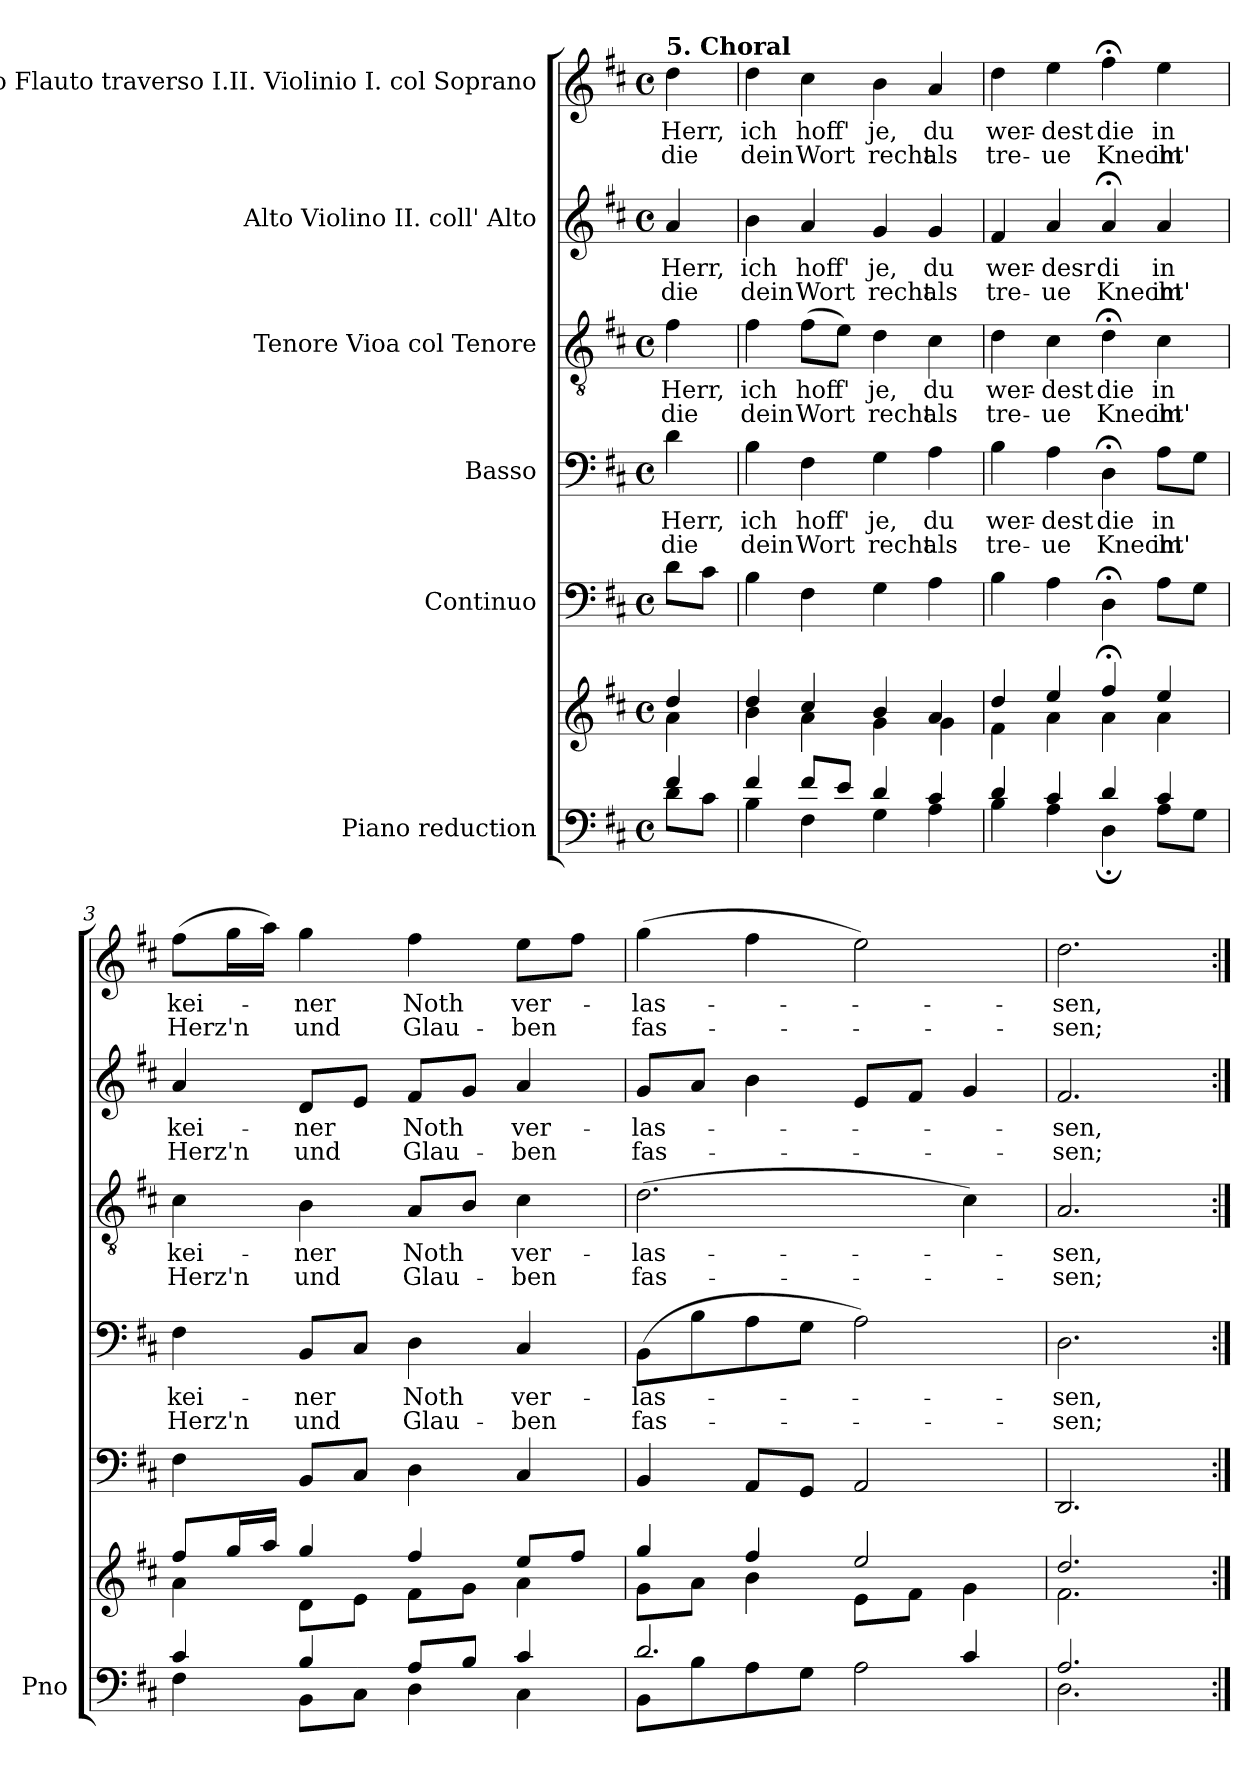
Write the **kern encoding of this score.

**kern	**kern	**kern	**kern	**text	**text	**kern	**text	**text	**kern	**text	**text	**kern	**text	**text
*part6	*part6	*part5	*part4	*part4	*part4	*part3	*part3	*part3	*part2	*part2	*part2	*part1	*part1	*part1
*staff7	*staff6	*staff5	*staff4	*staff4	*staff4	*staff3	*staff3	*staff3	*staff2	*staff2	*staff2	*staff1	*staff1	*staff1
*I"Piano reduction	*	*I"Continuo	*I"Basso	*	*	*I"Tenore Vioa col Tenore	*	*	*I"Alto Violino II. coll' Alto	*	*	*I"Soprano Flauto traverso I.II. Violinio I. col Soprano	*	*
*I'Pno	*	*	*	*	*	*	*	*	*	*	*	*	*	*
*clefF4	*clefG2	*clefF4	*clefF4	*	*	*clefGv2	*	*	*clefG2	*	*	*clefG2	*	*
*k[f#c#]	*k[f#c#]	*k[f#c#]	*k[f#c#]	*	*	*k[f#c#]	*	*	*k[f#c#]	*	*	*k[f#c#]	*	*
*M4/4	*M4/4	*M4/4	*M4/4	*	*	*M4/4	*	*	*M4/4	*	*	*M4/4	*	*
*met(c)	*met(c)	*met(c)	*met(c)	*	*	*met(c)	*	*	*met(c)	*	*	*met(c)	*	*
=	=	=	=	=	=	=	=	=	=	=	=	=	=	=
*^	*^	*	*	*	*	*	*	*	*	*	*	*	*	*
!	!	!	!	!	!	!	!	!	!	!	!	!	!	!LO:TX:a:B:t=5. Choral	!	!
!	!	!	!	!	!	!LO:LY:b	!LO:LY:b	!	!LO:LY:b	!LO:LY:b	!	!LO:LY:b	!LO:LY:b	!	!LO:LY:b	!LO:LY:b
4f#/	8d\L	4dd/	4a\	8d\L	4d\	Herr,	die	4f#\	Herr,	die	4a/	Herr,	die	4dd\	Herr,	die
.	8c#\J	.	.	8c#\J	.	.	.	.	.	.	.	.	.	.	.	.
=1	=1	=1	=1	=1	=1	=1	=1	=1	=1	=1	=1	=1	=1	=1	=1	=1
!	!	!	!	!	!	!LO:LY:b	!LO:LY:b	!	!LO:LY:b	!LO:LY:b	!	!LO:LY:b	!LO:LY:b	!	!LO:LY:b	!LO:LY:b
4f#/	4B\	4dd/	4b\	4B\	4B\	ich	dein	4f#\	ich	dein	4b\	ich	dein	4dd\	ich	dein
!	!	!	!	!	!	!LO:LY:b	!LO:LY:b	!	!LO:LY:b	!LO:LY:b	!	!LO:LY:b	!LO:LY:b	!	!LO:LY:b	!LO:LY:b
8f#/L	4F#\	4cc#/	4a\	4F#\	4F#\	hoff'	Wort	(>8f#\L	hoff'	Wort	4a/	hoff'	Wort	4cc#\	hoff'	Wort
8e/J	.	.	.	.	.	.	.	8e\J)	.	.	.	.	.	.	.	.
!	!	!	!	!	!	!LO:LY:b	!LO:LY:b	!	!LO:LY:b	!LO:LY:b	!	!LO:LY:b	!LO:LY:b	!	!LO:LY:b	!LO:LY:b
4d/	4G\	4b/	4g\	4G\	4G\	je,	recht	4d\	je,	recht	4g/	je,	recht	4b\	je,	recht
!	!	!	!	!	!	!LO:LY:b	!LO:LY:b	!	!LO:LY:b	!LO:LY:b	!	!LO:LY:b	!LO:LY:b	!	!LO:LY:b	!LO:LY:b
4c#/	4A\	4a/	4g\	4A\	4A\	du	als	4c#\	du	als	4g/	du	als	4a/	du	als
=2	=2	=2	=2	=2	=2	=2	=2	=2	=2	=2	=2	=2	=2	=2	=2	=2
!	!	!	!	!	!	!LO:LY:b	!LO:LY:b	!	!LO:LY:b	!LO:LY:b	!	!LO:LY:b	!LO:LY:b	!	!LO:LY:b	!LO:LY:b
4d/	4B\	4dd/	4f#\	4B\	4B\	wer-	tre-	4d\	wer-	tre-	4f#/	wer-	tre-	4dd\	wer-	tre-
!	!	!	!	!	!	!LO:LY:b	!LO:LY:b	!	!LO:LY:b	!LO:LY:b	!	!LO:LY:b	!LO:LY:b	!	!LO:LY:b	!LO:LY:b
4c#/	4A\	4ee/	4a\	4A\	4A\	-dest	-ue	4c#\	-dest	-ue	4a/	-desr	-ue	4ee\	-dest	-ue
!	!	!	!	!	!	!LO:LY:b	!LO:LY:b	!	!LO:LY:b	!LO:LY:b	!	!LO:LY:b	!LO:LY:b	!	!LO:LY:b	!LO:LY:b
4d/	4D;\	4ff#;</	4a\	4D;<\	4D;<\	die	Knecht'	4d;<\	die	Knecht'	4a;</	di	Knecht'	4ff#;<\	die	Knecht'
!	!	!	!	!	!	!LO:LY:b	!LO:LY:b	!	!LO:LY:b	!LO:LY:b	!	!LO:LY:b	!LO:LY:b	!	!LO:LY:b	!LO:LY:b
4c#/	8A\L	4ee/	4a\	8A\L	8A\L	in	im	4c#\	in	im	4a/	in	im	4ee\	in	im
.	8G\J	.	.	8G\J	8G\J	.	.	.	.	.	.	.	.	.	.	.
=3	=3	=3	=3	=3	=3	=3	=3	=3	=3	=3	=3	=3	=3	=3	=3	=3
!	!	!	!	!	!	!LO:LY:b	!LO:LY:b	!	!LO:LY:b	!LO:LY:b	!	!LO:LY:b	!LO:LY:b	!	!LO:LY:b	!LO:LY:b
4c#/	4F#\	8ff#/L	4a\	4F#\	4F#\	kei-	Herz'n	4c#\	kei-	Herz'n	4a/	kei-	Herz'n	(>8ff#\L	kei-	Herz'n
.	.	16gg/L	.	.	.	.	.	.	.	.	.	.	.	16gg\L	.	.
.	.	16aa/JJ	.	.	.	.	.	.	.	.	.	.	.	16aa\JJ)	.	.
!	!	!	!	!	!	!LO:LY:b	!LO:LY:b	!	!LO:LY:b	!LO:LY:b	!	!LO:LY:b	!LO:LY:b	!	!LO:LY:b	!LO:LY:b
4B/	8BB\L	4gg/	8d\L	8BB/L	8BB/L	-ner	und	4B\	-ner	und	8d/L	-ner	und	4gg\	-ner	und
.	8C#\J	.	8e\J	8C#/J	8C#/J	.	.	.	.	.	8e/J	.	.	.	.	.
!	!	!	!	!	!	!LO:LY:b	!LO:LY:b	!	!LO:LY:b	!LO:LY:b	!	!LO:LY:b	!LO:LY:b	!	!LO:LY:b	!LO:LY:b
8A/L	4D\	4ff#/	8f#\L	4D\	4D\	Noth	Glau-	8A/L	Noth	Glau-	8f#/L	Noth	Glau-	4ff#\	Noth	Glau-
8B/J	.	.	8g\J	.	.	.	.	8B/J	.	.	8g/J	.	.	.	.	.
!	!	!	!	!	!	!LO:LY:b	!LO:LY:b	!	!LO:LY:b	!LO:LY:b	!	!LO:LY:b	!LO:LY:b	!	!LO:LY:b	!LO:LY:b
4c#/	4C#\	8ee/L	4a\	4C#/	4C#/	ver-	-ben	4c#\	ver-	-ben	4a/	ver-	-ben	8ee\L	ver-	-ben
.	.	8ff#/J	.	.	.	.	.	.	.	.	.	.	.	8ff#\J	.	.
=4	=4	=4	=4	=4	=4	=4	=4	=4	=4	=4	=4	=4	=4	=4	=4	=4
!	!	!	!	!	!	!LO:LY:b	!LO:LY:b	!	!LO:LY:b	!LO:LY:b	!	!LO:LY:b	!LO:LY:b	!	!LO:LY:b	!LO:LY:b
2.d/	8BB\L	4gg/	8g\L	4BB/	(>8BB\L	-las-	fas-	(>2.d\	-las-	fas-	8g/L	-las-	fas-	(>4gg\	-las-	fas-
.	8B\	.	8a\J	.	8B\	.	.	.	.	.	8a/J	.	.	.	.	.
.	8A\	4ff#/	4b\	8AA/L	8A\	.	.	.	.	.	4b\	.	.	4ff#\	.	.
.	8G\J	.	.	8GG/J	8G\J	.	.	.	.	.	.	.	.	.	.	.
.	2A\	2ee/	8e\L	2AA/	2A\)	.	.	.	.	.	8e/L	.	.	2ee\)	.	.
.	.	.	8f#\J	.	.	.	.	.	.	.	8f#/J	.	.	.	.	.
4c#/	.	.	4g\	.	.	.	.	4c#\)	.	.	4g/	.	.	.	.	.
=5	=5	=5	=5	=5	=5	=5	=5	=5	=5	=5	=5	=5	=5	=5	=5	=5
!	!	!	!	!	!	!LO:LY:b	!LO:LY:b	!	!LO:LY:b	!LO:LY:b	!	!LO:LY:b	!LO:LY:b	!	!LO:LY:b	!LO:LY:b
2.A/	2.D\	2.dd/	2.f#\	2.DD/	2.D\	-sen,	-sen;	2.A/	-sen,	-sen;	2.f#/	-sen,	-sen;	2.dd\	-sen,	-sen;
*v	*v	*	*	*	*	*	*	*	*	*	*	*	*	*	*	*
*	*v	*v	*	*	*	*	*	*	*	*	*	*	*	*	*
=:|!	=:|!	=:|!	=:|!	=:|!	=:|!	=:|!	=:|!	=:|!	=:|!	=:|!	=:|!	=:|!	=:|!	=:|!
*-	*-	*-	*-	*-	*-	*-	*-	*-	*-	*-	*-	*-	*-	*-
